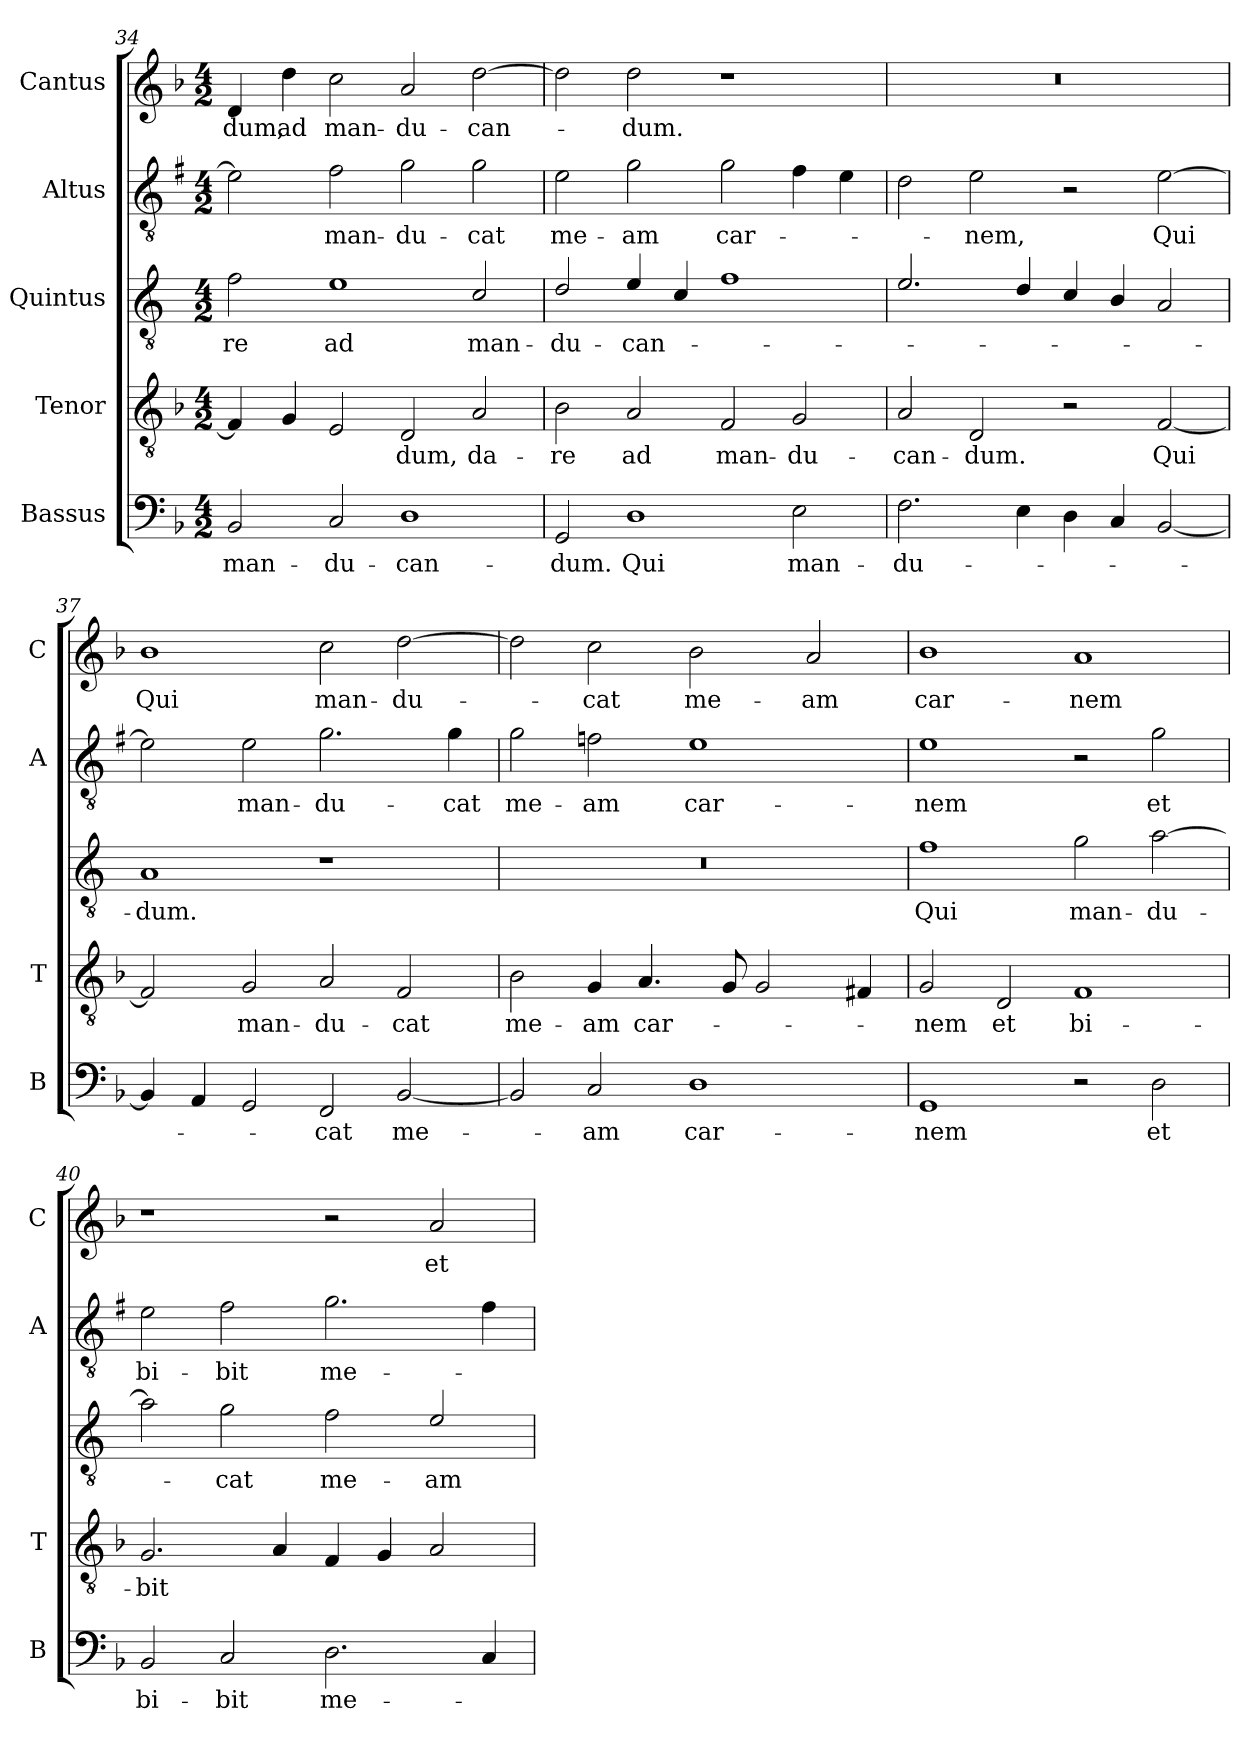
**kern	**text	**kern	**text	**kern	**text	**kern	**text	**kern	**text
*part5	*part5	*part4	*part4	*part3	*part3	*part2	*part2	*part1	*part1
*staff5	*staff5	*staff4	*staff4	*staff3	*staff3	*staff2	*staff2	*staff1	*staff1
*I"Bassus	*	*I"Tenor	*	*I"Quintus	*	*I"Altus	*	*I"Cantus	*
*I'B	*	*I'T	*	*	*	*I'A	*	*I'C	*
*clefF4	*	*clefGv2	*	*clefGv2	*	*clefGv2	*	*clefG2	*
*	*	*	*	*ITrd4c7	*	*ITrd1c2	*	*	*
*k[b-]	*	*k[b-]	*	*k[b-]	*	*k[b-]	*	*k[b-]	*
*F:	*	*F:	*	*F:	*	*F:	*	*F:	*
*M4/2	*	*M4/2	*	*M4/2	*	*M4/2	*	*M4/2	*
=34	=34	=34	=34	=34	=34	=34	=34	=34	=34
!	!LO:LY:b	!	!	!	!LO:LY:b	!	!	!	!LO:LY:b
2BB-/	man-	4F/]	.	2B-\	-re	2d\]	.	4d/	-dum,
!	!	!	!	!	!	!	!	!	!LO:LY:b
.	.	4G/	.	.	.	.	.	4dd\	ad
!	!LO:LY:b	!	!	!	!LO:LY:b	!	!LO:LY:b	!	!LO:LY:b
2C/	-du-	2E/	.	1A	ad	2e\	man-	2cc\	man-
!	!LO:LY:b	!	!LO:LY:b	!	!	!	!LO:LY:b	!	!LO:LY:b
1D	-can-	2D/	-dum,	.	.	2f\	-du-	2a/	-du-
!	!	!	!LO:LY:b	!	!LO:LY:b	!	!LO:LY:b	!	!LO:LY:b
.	.	2A/	da-	2F/	man-	2f\	-cat	[2dd\	-can-
=35	=35	=35	=35	=35	=35	=35	=35	=35	=35
!	!LO:LY:b	!	!LO:LY:b	!	!LO:LY:b	!	!LO:LY:b	!	!
2GG/	-dum.	2B-\	-re	2G/	-du-	2d\	me-	2dd\]	.
!	!LO:LY:b	!	!LO:LY:b	!	!LO:LY:b	!	!LO:LY:b	!	!LO:LY:b
1D	Qui	2A/	ad	4A/	-can-	2f\	-am	2dd\	-dum.
.	.	.	.	4F/	.	.	.	.	.
!	!	!	!LO:LY:b	!	!	!	!LO:LY:b	!	!
.	.	2F/	man-	1B-	.	2f\	car-	1r	.
!	!LO:LY:b	!	!LO:LY:b	!	!	!	!	!	!
2E\	man-	2G/	-du-	.	.	4e\	.	.	.
.	.	.	.	.	.	4d\	.	.	.
!!LO:PB:g=z
=36	=36	=36	=36	=36	=36	=36	=36	=36	=36
!	!LO:LY:b	!	!LO:LY:b	!	!	!	!	!	!
2.F\	-du-	2A/	-can-	2.A/	.	2c\	.	0r	.
!	!	!	!LO:LY:b	!	!	!	!LO:LY:b	!	!
.	.	2D/	-dum.	.	.	2d\	-nem,	.	.
4E\	.	.	.	4G/	.	.	.	.	.
4D\	.	2r	.	4F/	.	2r	.	.	.
4C/	.	.	.	4E/	.	.	.	.	.
!	!	!	!LO:LY:b	!	!	!	!LO:LY:b	!	!
[2BB-/	.	[2F/	Qui	2D/	.	[2d\	Qui	.	.
=37	=37	=37	=37	=37	=37	=37	=37	=37	=37
!	!	!	!	!	!LO:LY:b	!	!	!	!LO:LY:b
4BB-/]	.	2F/]	.	1D	-dum.	2d\]	.	1b-	Qui
4AA/	.	.	.	.	.	.	.	.	.
!	!	!	!LO:LY:b	!	!	!	!LO:LY:b	!	!
2GG/	.	2G/	man-	.	.	2d\	man-	.	.
!	!LO:LY:b	!	!LO:LY:b	!	!	!	!LO:LY:b	!	!LO:LY:b
2FF/	-cat	2A/	-du-	1r	.	2.f\	-du-	2cc\	man-
!	!LO:LY:b	!	!LO:LY:b	!	!	!	!	!	!LO:LY:b
[2BB-/	me-	2F/	-cat	.	.	.	.	[2dd\	-du-
!	!	!	!	!	!	!	!LO:LY:b	!	!
.	.	.	.	.	.	4f\	-cat	.	.
=38	=38	=38	=38	=38	=38	=38	=38	=38	=38
!	!	!	!LO:LY:b	!	!	!	!LO:LY:b	!	!
2BB-/]	.	2B-\	me-	0r	.	2f\	me-	2dd\]	.
!	!LO:LY:b	!	!LO:LY:b	!	!	!	!LO:LY:b	!	!LO:LY:b
2C/	-am	4G/	-am	.	.	2e-X\	-am	2cc\	-cat
!	!	!	!LO:LY:b	!	!	!	!	!	!
.	.	4.A/	car-	.	.	.	.	.	.
!	!LO:LY:b	!	!	!	!	!	!LO:LY:b	!	!LO:LY:b
1D	car-	.	.	.	.	1d	car-	2b-\	me-
.	.	8G/	.	.	.	.	.	.	.
.	.	2G/	.	.	.	.	.	.	.
!	!	!	!	!	!	!	!	!	!LO:LY:b
.	.	.	.	.	.	.	.	2a/	-am
.	.	4F#X/	.	.	.	.	.	.	.
=39	=39	=39	=39	=39	=39	=39	=39	=39	=39
!	!LO:LY:b	!	!LO:LY:b	!	!LO:LY:b	!	!LO:LY:b	!	!LO:LY:b
1GG	-nem	2G/	-nem	1B-	Qui	1d	-nem	1b-	car-
!	!	!	!LO:LY:b	!	!	!	!	!	!
.	.	2D/	et	.	.	.	.	.	.
!	!	!	!LO:LY:b	!	!LO:LY:b	!	!	!	!LO:LY:b
2r	.	1F	bi-	2c\	man-	2r	.	1a	-nem
!	!LO:LY:b	!	!	!	!LO:LY:b	!	!LO:LY:b	!	!
2D\	et	.	.	[2d\	-du-	2f\	et	.	.
=40	=40	=40	=40	=40	=40	=40	=40	=40	=40
!	!LO:LY:b	!	!LO:LY:b	!	!	!	!LO:LY:b	!	!
2BB-/	bi-	2.G/	-bit	2d\]	.	2d\	bi-	1r	.
!	!LO:LY:b	!	!	!	!LO:LY:b	!	!LO:LY:b	!	!
2C/	-bit	.	.	2c\	-cat	2e\	-bit	.	.
.	.	4A/	.	.	.	.	.	.	.
!	!LO:LY:b	!	!	!	!LO:LY:b	!	!LO:LY:b	!	!
2.D\	me-	4F/	.	2B-\	me-	2.f\	me-	2r	.
.	.	4G/	.	.	.	.	.	.	.
!	!	!	!	!	!LO:LY:b	!	!	!	!LO:LY:b
.	.	2A/	.	2A/	-am	.	.	2a/	et
4C/	.	.	.	.	.	4e\	.	.	.
=	=	=	=	=	=	=	=	=	=
*-	*-	*-	*-	*-	*-	*-	*-	*-	*-
